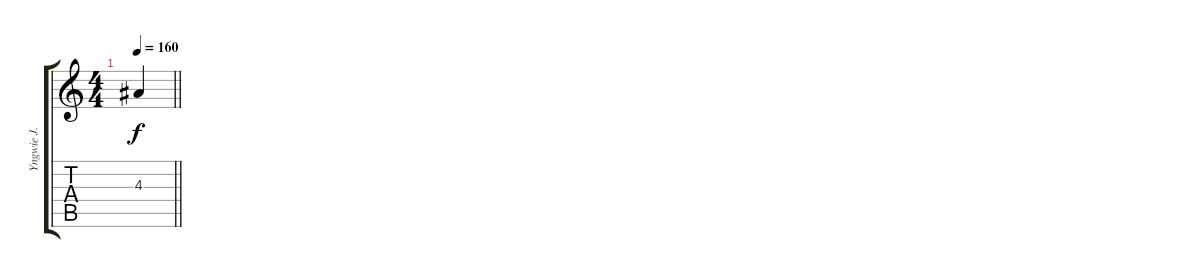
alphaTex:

\track ("Yngwie J. Malmsteen" "Yngwie J. ") {instrument overdrivenguitar}
\staff {score tabs}
\tuning (Eb4 Bb3 Gb3 Db3 Ab2 Eb2) {hide}
\ts (4 4)
\tempo 160
\clef g2
\barLineRight lightlight
\ks c
4.3{t}.4{dy f}
